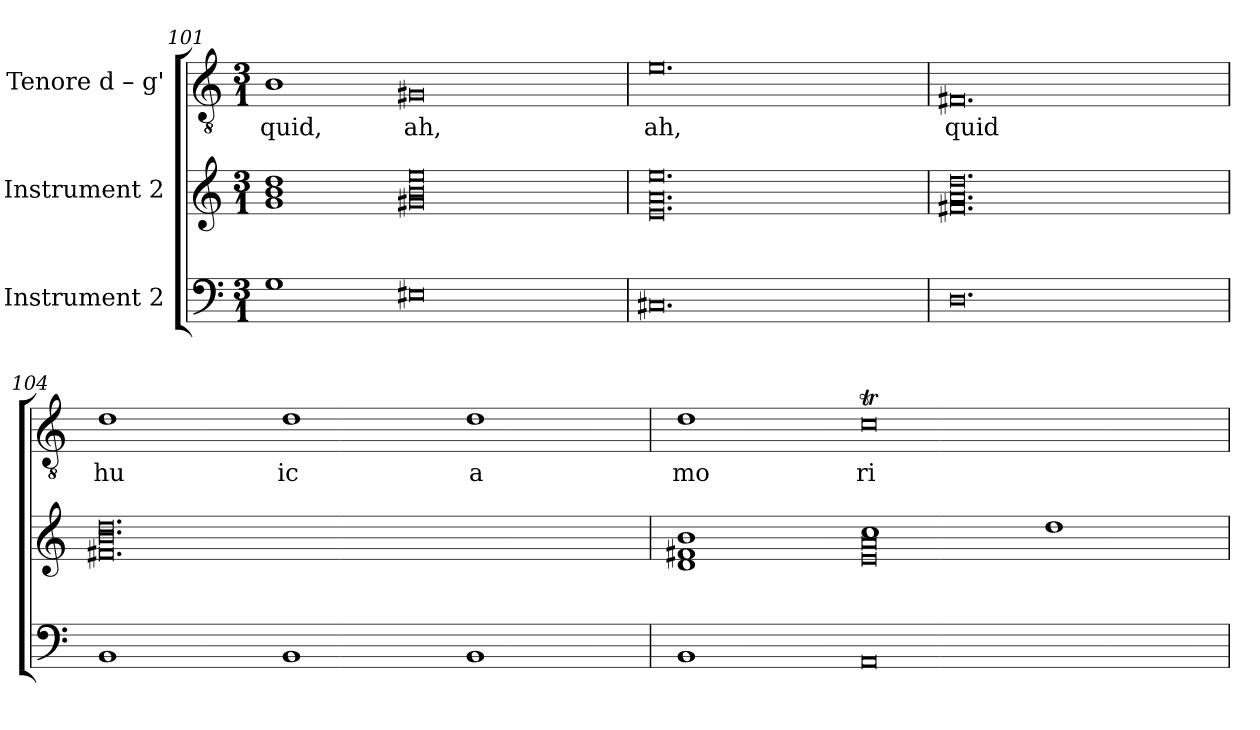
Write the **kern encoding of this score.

**kern	**kern	**kern	**text
*part3	*part2	*part1	*part1
*staff3	*staff2	*staff1	*staff1
*I"Instrument 2	*I"Instrument 2	*I"Tenore  d – g'	*
!!LO:LB:g=z
*clefF4	*clefG2	*clefGv2	*
*k[]	*k[]	*k[]	*
*C:	*C:	*C:	*
*M3/1	*M3/1	*M3/1	*
=101	=101	=101	=101
!	!	!	!LO:LY:b:cj
1G	1dd 1g 1b	1B	quid,
!	!	!	!LO:LY:b:cj
0E#	0ee 0g#X 0b	0G#X	ah,
=102	=102	=102	=102
!	!	!	!LO:LY:b:cj
0.C#X	0.a 0.e 0.ee	0.e	ah,
=103	=103	=103	=103
!	!	!	!LO:LY:b:cj
0.D	0.dd 0.f#X 0.a	0.F#X	quid
=104	=104	=104	=104
!	!	!	!LO:LY:b:cj
1BB	0.dd 0.f#X 0.b	1d	hu
!	!	!	!LO:LY:b:cj
1BB	.	1d	ic
!	!	!	!LO:LY:b:cj
1BB	.	1d	a
=105	=105	=105	=105
*	*^	*	*
!	!	!	!	!LO:LY:b:cj
1BB	1f#X 1d	1b	1d	mo
!	!	!	!	!LO:LY:b:cj
0AA	1cc	0e 0a	0cT	ri
.	1dd	.	.	.
*	*v	*v	*	*
=	=	=	=
*-	*-	*-	*-
